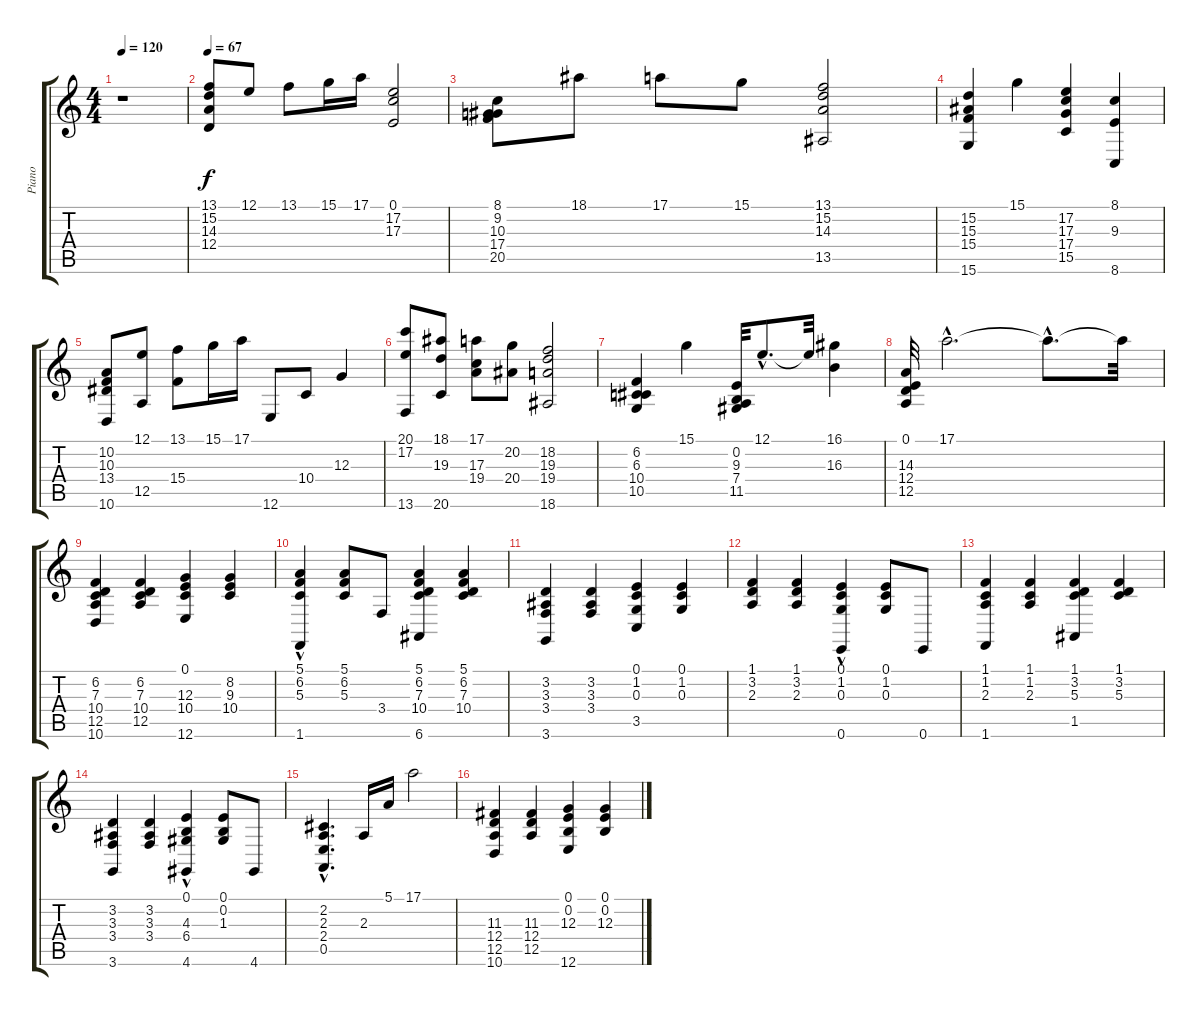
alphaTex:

\track ("Piano" "Piano") {instrument acousticgrandpiano}
\staff {score tabs}
\tuning (E4 B3 G3 D3 A2 E2) {hide}
\ts (4 4)
\tempo 120
\clef g2
\ks c
r.1{dy f instrument acousticgrandpiano} |
\tempo 67
(13.1 15.2 14.3 12.4).8 12.1.8 13.1.8 15.1.16 17.1.16 (0.1 17.2 17.3).2 |
(8.1 9.2 10.3 17.4 20.5).8 18.1.8 17.1.8 15.1.8 (13.1 15.2 14.3 13.5).2 |
(15.2 15.3 15.4 15.6).4 15.1.4 (17.2 17.3 17.4 15.5).4 (8.1 9.3 8.6).4 |
(10.2 10.3 13.4 10.6).8 (12.1 12.5).8 (13.1 15.4).8 15.1.16 17.1.16 12.6.8 10.4.8 12.3.4 |
(20.1 17.2 13.6).8 (18.1 19.3 20.6).8 (17.1 17.3 19.4).8 (20.2 20.4).8 (18.2 19.3 19.4 18.6).2 |
(6.2 6.3 10.4 10.5).4 15.1.4 (0.2 9.3 7.4 11.5).32 12.1{hac}.8{d} 12.1{t}.32 (16.1 16.3).4 |
(0.1 14.3 12.4 12.5).32 17.1{hac}.2{d} 17.1{hac t}.8{d} 17.1{t}.32 |
(6.2 7.3 10.4 12.5 10.6).4{volume 13} (6.2 7.3 10.4 12.5).4 (0.1 12.3 10.4 12.6).4 (8.2 9.3 10.4).4 |
(5.1 6.2 5.3 1.6{hac}).4 (5.1 6.2 5.3).8 3.4.8 (5.1 6.2 7.3 10.4 6.6).4 (5.1 6.2 7.3 10.4).4 |
(3.2 3.3 3.4 3.6).4 (3.2 3.3 3.4).4 (0.1 1.2 0.3 3.5).4 (0.1 1.2 0.3).4 |
(1.1 3.2 2.3).4 (1.1 3.2 2.3).4 (0.1 1.2 0.3 0.6{hac}).4 (0.1 1.2 0.3).8 0.6.8 |
(1.1 1.2 2.3 1.6).4 (1.1 1.2 2.3).4 (1.1 3.2 5.3 1.5).4 (1.1 3.2 5.3).4 |
(3.2 3.3 3.4 3.6).4 (3.2 3.3 3.4).4 (0.1 4.3 6.4 4.6{hac}).4 (0.1 0.2 1.3).8 4.6.8 |
(2.2{hac} 2.3{hac} 2.4{hac} 0.5).4{d} 2.3.16 5.1.16 17.1.2 |
(11.3 12.4 12.5 10.6).4 (11.3 12.4 12.5).4 (0.1 0.2 12.3 12.6).4 (0.1 0.2 12.3).4
